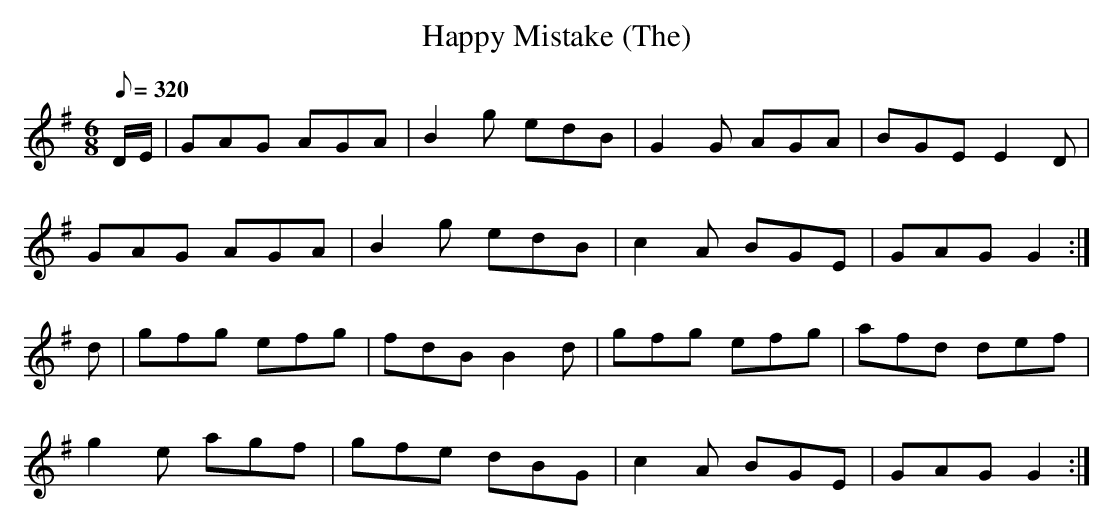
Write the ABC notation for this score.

X:1
T: Happy Mistake (The)
M: 6/8
L: 1/8
Q: 320
K: G
D/E/|GAG AGA|B2g edB|G2G AGA|BGE E2D|
GAG AGA|B2g edB|c2A BGE|GAG G2 :|
d|gfg efg|fdB B2d|gfg efg|afd def|
g2e agf|gfe dBG|c2A BGE|GAG G2 :|
